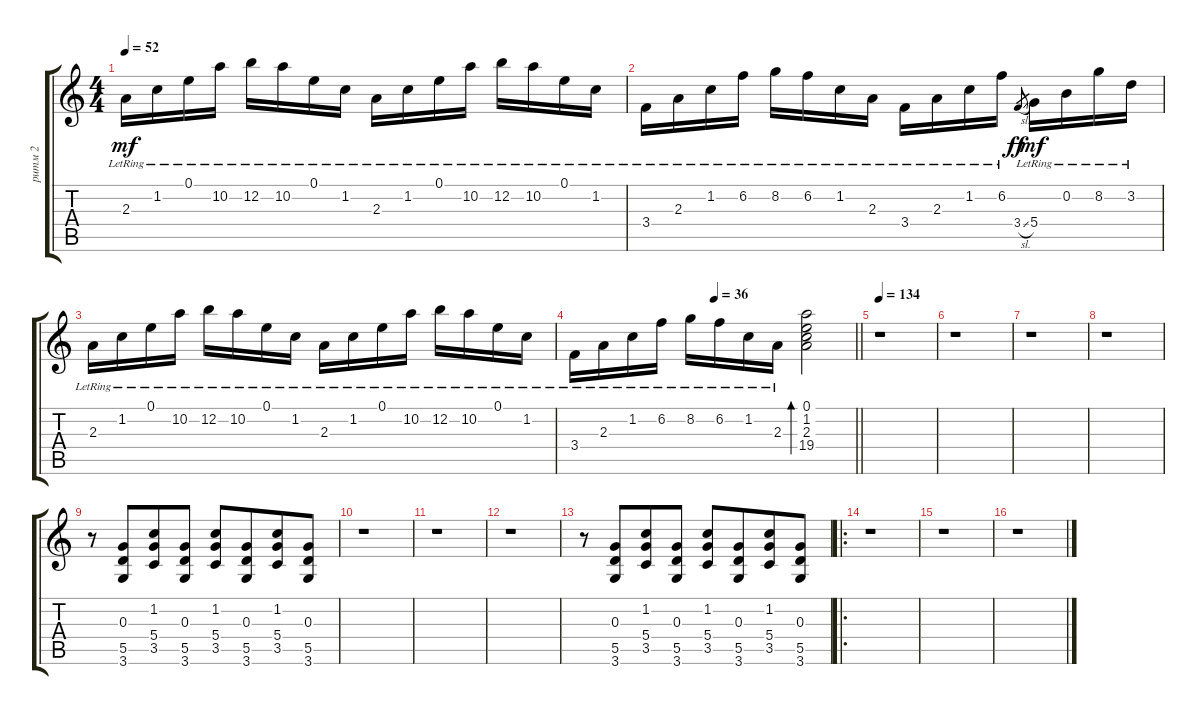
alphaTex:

\track ("ритм 2" "ритм 2") {instrument acousticguitarsteel}
\staff {score tabs}
\tuning (E4 B3 G3 D3 A2 E2) {hide}
\ts (4 4)
\tempo 52
\clef g2
\ks aminor
2.3{lr}.16{dy mf} 1.2{lr}.16 0.1{lr}.16 10.2{lr}.16 12.2{lr}.16 10.2{lr}.16 0.1{lr}.16 1.2{lr}.16 2.3{lr}.16 1.2{lr}.16 0.1{lr}.16 10.2{lr}.16 12.2{lr}.16 10.2{lr}.16 0.1{lr}.16 1.2{lr}.16 |
3.4{lr}.16 2.3{lr}.16 1.2{lr}.16 6.2{lr}.16 8.2{lr}.16 6.2{lr}.16 1.2{lr}.16 2.3{lr}.16 3.4{lr}.16 2.3{lr}.16 1.2{lr}.16 6.2{lr}.16 3.4{sl}.8{gr dy ff} 5.4{lr}.16{dy mf} 0.2{lr}.16 8.2{lr}.16 3.2{lr}.16 |
2.3{lr}.16 1.2{lr}.16 0.1{lr}.16 10.2{lr}.16 12.2{lr}.16 10.2{lr}.16 0.1{lr}.16 1.2{lr}.16 2.3{lr}.16 1.2{lr}.16 0.1{lr}.16 10.2{lr}.16 12.2{lr}.16 10.2{lr}.16 0.1{lr}.16 1.2{lr}.16 |
\tempo (36 0.5)
\barLineRight lightlight
3.4{lr}.16 2.3{lr}.16 1.2{lr}.16 6.2{lr}.16 8.2{lr}.16 6.2{lr}.16 1.2{lr}.16 2.3{lr}.16 (0.1 1.2 2.3 19.4).2{bd 120} |
\tempo 134
r.1 |
r.1 |
r.1 |
r.1 |
r.8{instrument overdrivenguitar} (0.3 5.5 3.6).8{beam merge} (1.2 5.4 3.5).8 (0.3 5.5 3.6).8 (1.2 5.4 3.5).8 (0.3 5.5 3.6).8{beam merge} (1.2 5.4 3.5).8 (0.3 5.5 3.6).8 |
r.1 |
r.1 |
r.1 |
r.8 (0.3 5.5 3.6).8{beam merge} (1.2 5.4 3.5).8 (0.3 5.5 3.6).8 (1.2 5.4 3.5).8 (0.3 5.5 3.6).8{beam merge} (1.2 5.4 3.5).8 (0.3 5.5 3.6).8 |
\ro
r.1 |
r.1 |
r.1
